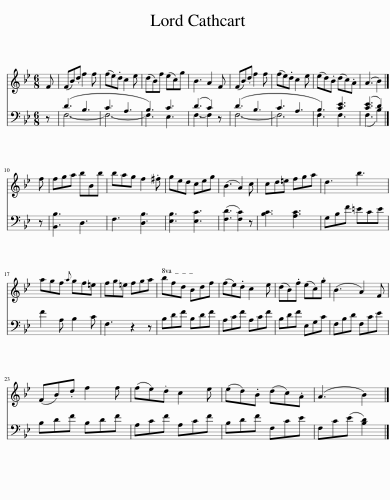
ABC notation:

X:1
%%score 1 ( 2 3 )
L:1/8
M:6/8
I:linebreak $
K:Bb
V:1 treble
V:2 bass
V:3 bass
V:1
 F | (FB).d f2 f | (fe).d c2 e | (dB)f (ec)g | B3 A2 F | %5
 (FB).d f2 f | (fe).d c2 e | (ed).B (dc).A | (A3 B2) |]$ f | %10
 fga bBb | bag f2 .^f | ged ceg | (B3 A2) c | cd=e fga | %15
 d3 b3 |$ agf{a} gf=e | fg=e fga | bfd Bdf | (fe).d c2 e | %20
 (dB).f (ec).g | (B3 A2) F |$ (FB).d f2 f | (fe).d c2 e | (ed).B (dc).A | %25
 (A3 B2) |] %26
V:2
 z | (D3 B,3 | C3 A,3 | B,3) C3 | (D3 C2) z | %5
 (D3 B,3 | C3 A,3 | B,3) [CE]3 | ([CE]3 D2) |]$ z | %10
 [B,,B,]3 D,3 | F,3 [D,B,]3 | [E,B,]3 [E,C]3 | ([F,D]3 [F,C]2) z | [B,C]3 [A,C]3 | %15
 G,B,F =ECE |$ F2 A, B,2 C | F,3 z2 z | B,DF B,DF | A,CF A,CF | %20
 B,DF E,G,C | F,B,D F,CE |$ B,DF B,DF | A,CF A,CF | B,DF F,CE | %25
 F,C(E [B,D]2) |] %26
V:3
 x | F,6- | F,6- | F,3 E,3 | F,3- F,2 x | %5
 F,6- | F,6 | F,3 F,3 | (F,3 B,2) |]$ x | %10
 x6 | x6 | x6 | x6 | x6 | %15
 x6 |$ x6 | x6 | x6 | x6 | %20
 x6 | x6 |$ x6 | x6 | x6 | %25
 x5 |] %26
